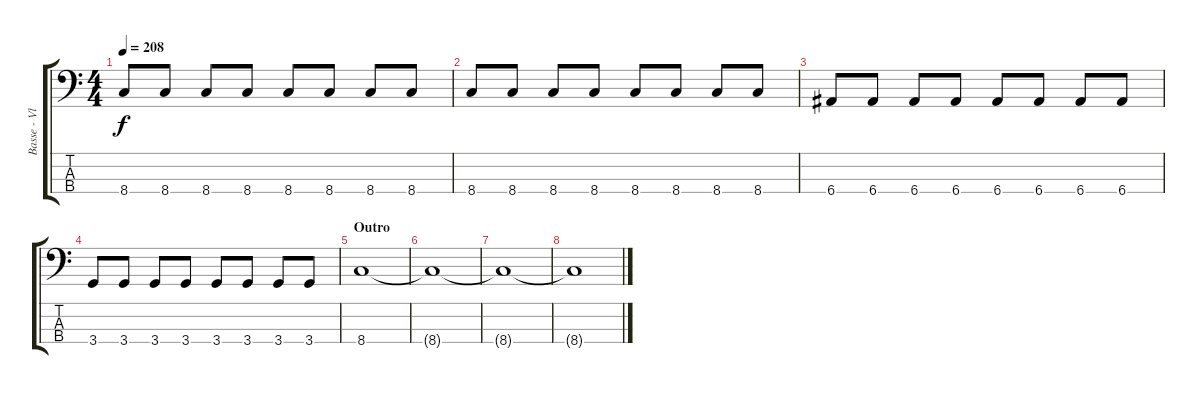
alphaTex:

\track ("Basse - Vlad" "Basse - Vl") {instrument electricbassfinger}
\staff {score tabs}
\tuning (G2 D2 A1 E1) {hide}
\ts (4 4)
\tempo 208
\clef f4
\ks c
8.4.8{dy f} 8.4.8 8.4.8 8.4.8 8.4.8 8.4.8 8.4.8 8.4.8 |
8.4.8 8.4.8 8.4.8 8.4.8 8.4.8 8.4.8 8.4.8 8.4.8 |
6.4.8 6.4.8 6.4.8 6.4.8 6.4.8 6.4.8 6.4.8 6.4.8 |
3.4.8 3.4.8 3.4.8 3.4.8 3.4.8 3.4.8 3.4.8 3.4.8 |
\section ("" "Outro")
8.4.1 |
8.4{t}.1 |
8.4{t}.1 |
8.4{t}.1
